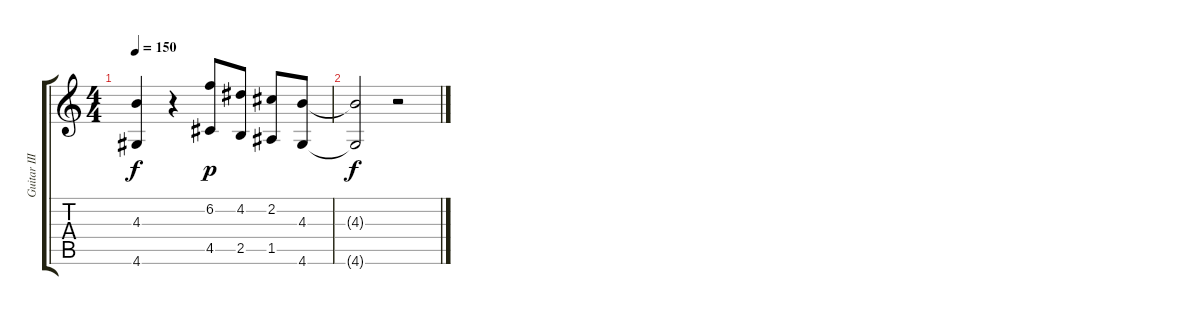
\track ("Guitar III" "Guitar III") {instrument overdrivenguitar}
\staff {score tabs}
\tuning (E4 B3 G3 D3 A2 E2) {hide}
\ts (4 4)
\tempo 150
\clef g2
\ks c
(4.3{t} 4.6{t}).4{dy f} r.4 (6.2 4.5).8{dy p} (4.2 2.5).8 (2.2 1.5).8 (4.3 4.6).8 |
(4.3{t} 4.6{t}).2{dy f} r.2
